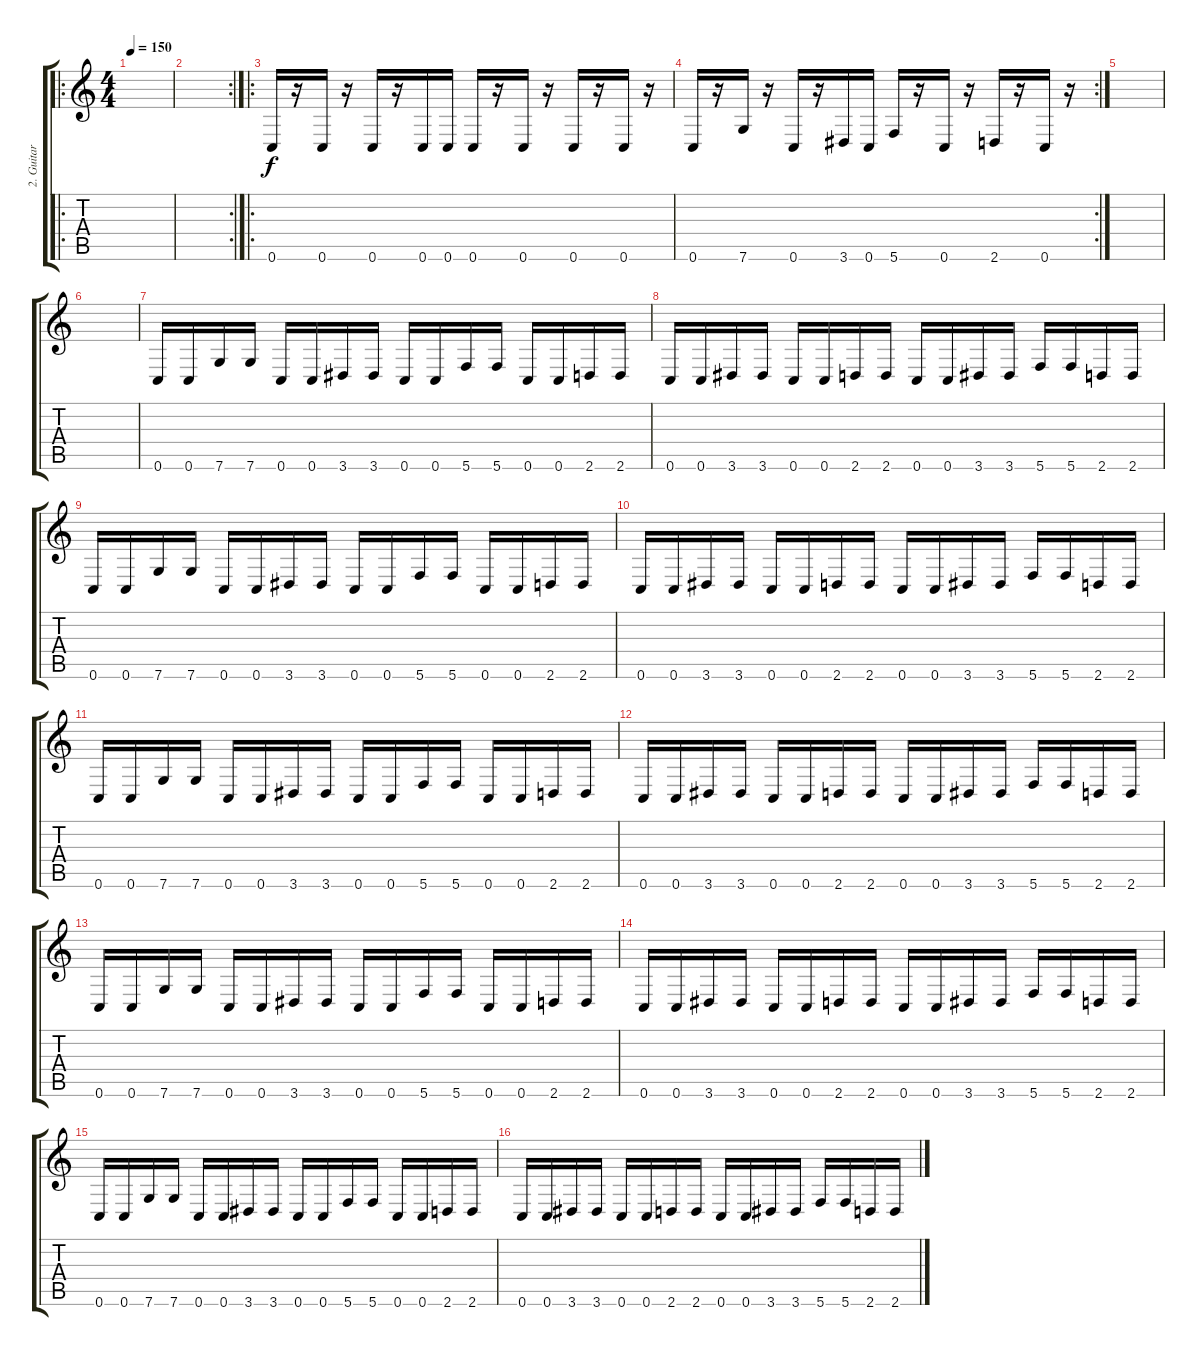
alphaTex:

\track ("2. Guitar" "2. Guitar") {instrument distortionguitar}
\staff {score tabs}
\tuning (D4 A3 F3 C3 G2 C2) {hide}
\ro
\ts (4 4)
\tempo 150
\clef g2
\ks c
|
\rc 2
|
\ro
0.6.16 r.16 0.6.16 r.16 0.6.16 r.16 0.6.16 0.6.16 0.6.16 r.16 0.6.16 r.16 0.6.16 r.16 0.6.16 r.16 |
\rc 2
0.6.16 r.16 7.6.16 r.16 0.6.16 r.16 3.6.16 0.6.16 5.6.16 r.16 0.6.16 r.16 2.6.16 r.16 0.6.16 r.16 |
|
|
0.6.16 0.6.16 7.6.16 7.6.16 0.6.16 0.6.16 3.6.16 3.6.16 0.6.16 0.6.16 5.6.16 5.6.16 0.6.16 0.6.16 2.6.16 2.6.16 |
0.6.16 0.6.16 3.6.16 3.6.16 0.6.16 0.6.16 2.6.16 2.6.16 0.6.16 0.6.16 3.6.16 3.6.16 5.6.16 5.6.16 2.6.16 2.6.16 |
0.6.16 0.6.16 7.6.16 7.6.16 0.6.16 0.6.16 3.6.16 3.6.16 0.6.16 0.6.16 5.6.16 5.6.16 0.6.16 0.6.16 2.6.16 2.6.16 |
0.6.16 0.6.16 3.6.16 3.6.16 0.6.16 0.6.16 2.6.16 2.6.16 0.6.16 0.6.16 3.6.16 3.6.16 5.6.16 5.6.16 2.6.16 2.6.16 |
0.6.16 0.6.16 7.6.16 7.6.16 0.6.16 0.6.16 3.6.16 3.6.16 0.6.16 0.6.16 5.6.16 5.6.16 0.6.16 0.6.16 2.6.16 2.6.16 |
0.6.16 0.6.16 3.6.16 3.6.16 0.6.16 0.6.16 2.6.16 2.6.16 0.6.16 0.6.16 3.6.16 3.6.16 5.6.16 5.6.16 2.6.16 2.6.16 |
0.6.16 0.6.16 7.6.16 7.6.16 0.6.16 0.6.16 3.6.16 3.6.16 0.6.16 0.6.16 5.6.16 5.6.16 0.6.16 0.6.16 2.6.16 2.6.16 |
0.6.16 0.6.16 3.6.16 3.6.16 0.6.16 0.6.16 2.6.16 2.6.16 0.6.16 0.6.16 3.6.16 3.6.16 5.6.16 5.6.16 2.6.16 2.6.16 |
0.6.16 0.6.16 7.6.16 7.6.16 0.6.16 0.6.16 3.6.16 3.6.16 0.6.16 0.6.16 5.6.16 5.6.16 0.6.16 0.6.16 2.6.16 2.6.16 |
0.6.16 0.6.16 3.6.16 3.6.16 0.6.16 0.6.16 2.6.16 2.6.16 0.6.16 0.6.16 3.6.16 3.6.16 5.6.16 5.6.16 2.6.16 2.6.16
